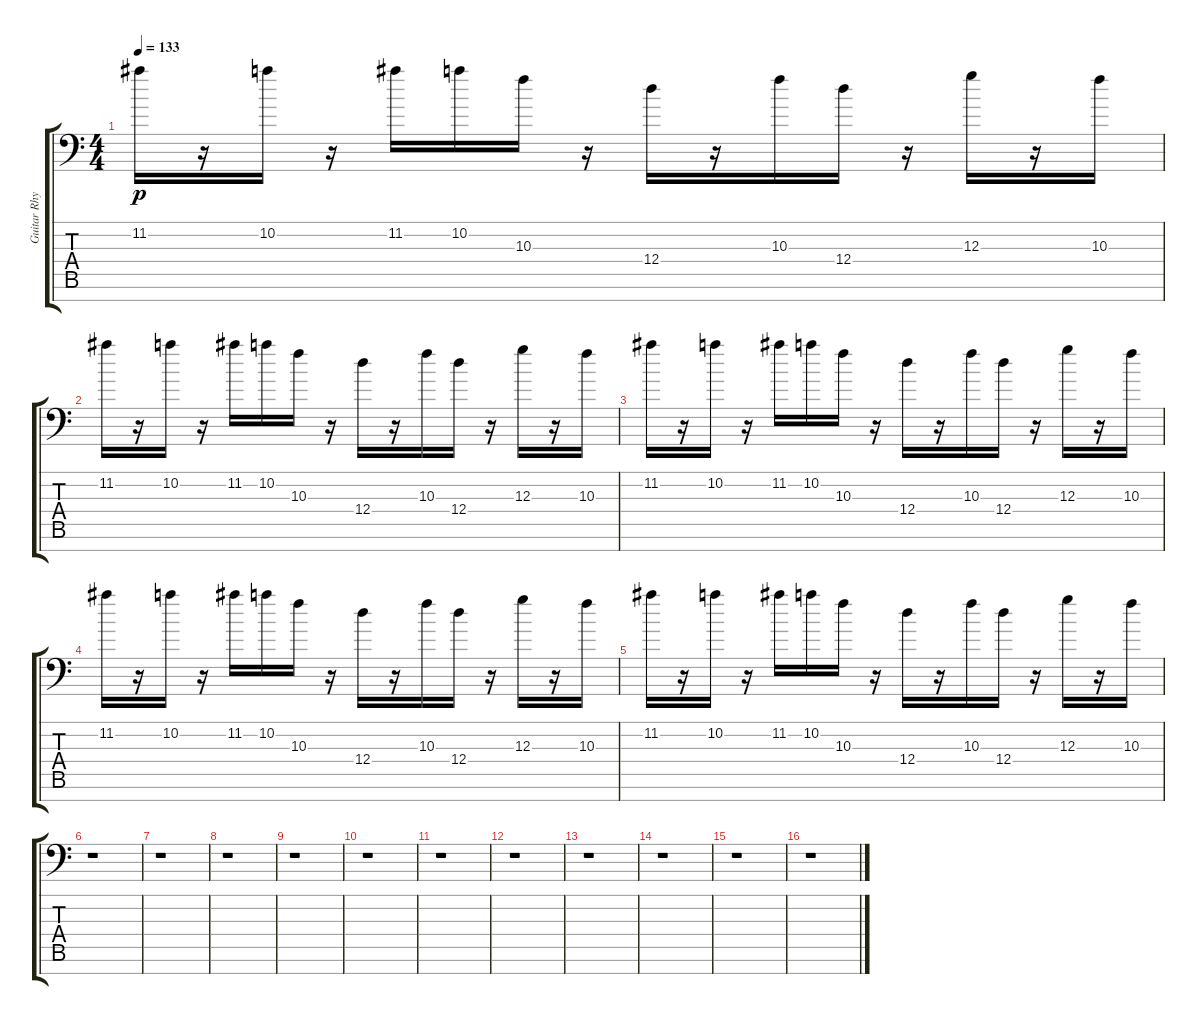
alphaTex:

\track ("Guitar Rhythm2" "Guitar Rhy") {instrument acousticguitarsteel}
\staff {score tabs}
\tuning (E4 B3 G3 D3 A2 E2 G1) {hide}
\ts (4 4)
\tempo 133
\clef f4
\ks c
11.2.16{dy p} r.16 10.2.16 r.16 11.2.16 10.2.16 10.3.16 r.16 12.4.16 r.16 10.3.16 12.4.16 r.16 12.3.16 r.16 10.3.16 |
11.2.16 r.16 10.2.16 r.16 11.2.16 10.2.16 10.3.16 r.16 12.4.16 r.16 10.3.16 12.4.16 r.16 12.3.16 r.16 10.3.16 |
11.2.16 r.16 10.2.16 r.16 11.2.16 10.2.16 10.3.16 r.16 12.4.16 r.16 10.3.16 12.4.16 r.16 12.3.16 r.16 10.3.16 |
11.2.16 r.16 10.2.16 r.16 11.2.16 10.2.16 10.3.16 r.16 12.4.16 r.16 10.3.16 12.4.16 r.16 12.3.16 r.16 10.3.16 |
11.2.16 r.16 10.2.16 r.16 11.2.16 10.2.16 10.3.16 r.16 12.4.16 r.16 10.3.16 12.4.16 r.16 12.3.16 r.16 10.3.16 |
r.1 |
r.1 |
r.1 |
r.1 |
r.1 |
r.1 |
r.1 |
r.1 |
r.1 |
r.1 |
r.1
